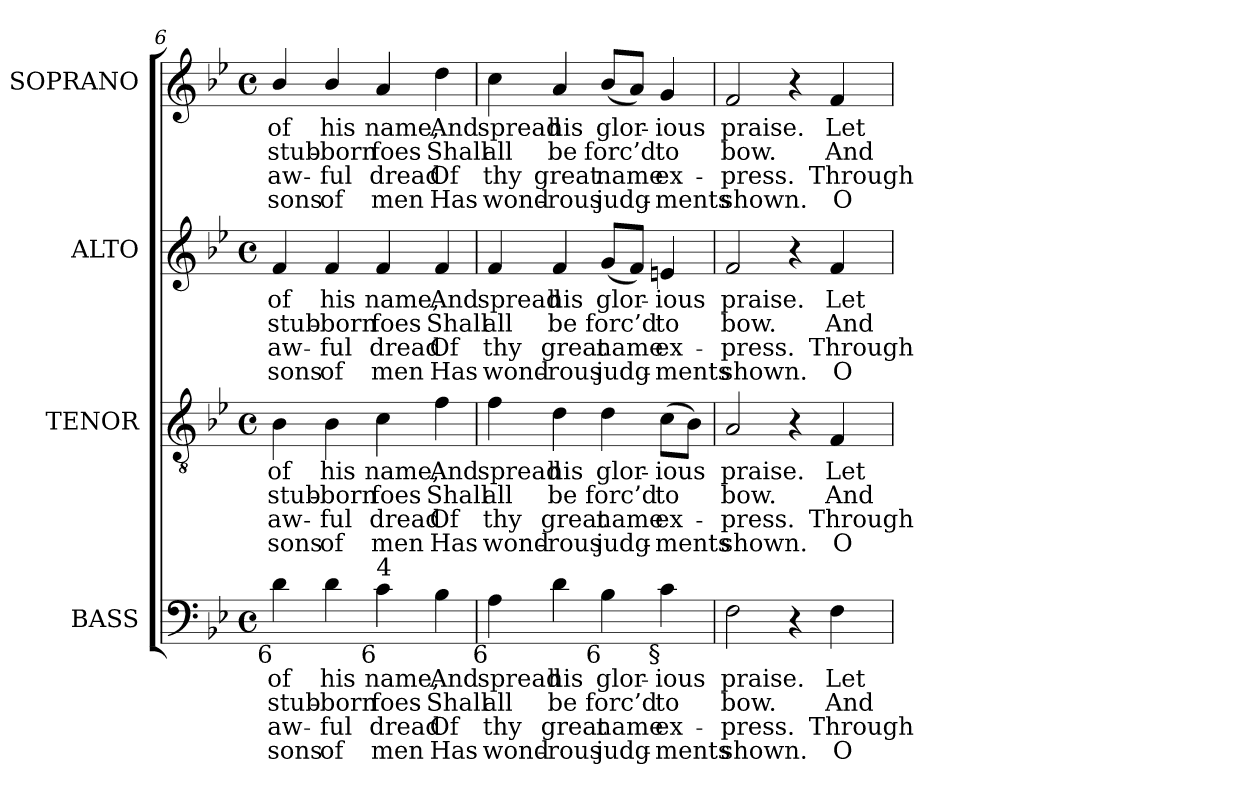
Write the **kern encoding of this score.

**kern	**text	**text	**text	**text	**kern	**text	**text	**text	**text	**kern	**text	**text	**text	**text	**kern	**text	**text	**text	**text
*part4	*part4	*part4	*part4	*part4	*part3	*part3	*part3	*part3	*part3	*part2	*part2	*part2	*part2	*part2	*part1	*part1	*part1	*part1	*part1
*staff4	*staff4	*staff4	*staff4	*staff4	*staff3	*staff3	*staff3	*staff3	*staff3	*staff2	*staff2	*staff2	*staff2	*staff2	*staff1	*staff1	*staff1	*staff1	*staff1
*I"BASS	*	*	*	*	*I"TENOR	*	*	*	*	*I"ALTO	*	*	*	*	*I"SOPRANO	*	*	*	*
*I'B.	*	*	*	*	*I'T.	*	*	*	*	*I'A.	*	*	*	*	*I'S.	*	*	*	*
*clefF4	*	*	*	*	*clefGv2	*	*	*	*	*clefG2	*	*	*	*	*clefG2	*	*	*	*
*	*	*	*	*	*ITrd7c12	*	*	*	*	*	*	*	*	*	*	*	*	*	*
*k[b-e-]	*	*	*	*	*k[b-e-]	*	*	*	*	*k[b-e-]	*	*	*	*	*k[b-e-]	*	*	*	*
*B-:	*	*	*	*	*B-:	*	*	*	*	*B-:	*	*	*	*	*B-:	*	*	*	*
*M4/4	*	*	*	*	*M4/4	*	*	*	*	*M4/4	*	*	*	*	*M4/4	*	*	*	*
*met(c)	*	*	*	*	*met(c)	*	*	*	*	*met(c)	*	*	*	*	*met(c)	*	*	*	*
=6	=6	=6	=6	=6	=6	=6	=6	=6	=6	=6	=6	=6	=6	=6	=6	=6	=6	=6	=6
!	!LO:LY:b:color=#000000	!LO:LY:b:color=#000000	!LO:LY:b:color=#000000	!LO:LY:b:color=#000000	!	!	!	!	!	!	!	!	!	!	!	!	!	!	!
!	!	!	!	!	!	!LO:LY:b:color=#000000	!LO:LY:b:color=#000000	!LO:LY:b:color=#000000	!LO:LY:b:color=#000000	!	!	!	!	!	!	!	!	!	!
!	!	!	!	!	!	!	!	!	!	!	!LO:LY:b:color=#000000	!LO:LY:b:color=#000000	!LO:LY:b:color=#000000	!LO:LY:b:color=#000000	!	!	!	!	!
!LO:TX:b:rj:t=6	!	!	!	!	!	!	!	!	!	!	!	!	!	!	!	!	!	!	!
!	!	!	!	!	!	!	!	!	!	!	!	!	!	!	!	!LO:LY:b:color=#000000	!LO:LY:b:color=#000000	!LO:LY:b:color=#000000	!LO:LY:b:color=#000000
4di\	of	stub-	aw-	-sons	4BB-i\	of	stub-	aw-	-sons	4fi/	of	stub-	aw-	-sons	4b-i/	of	stub-	aw-	-sons
!	!LO:LY:b:color=#000000	!LO:LY:b:color=#000000	!LO:LY:b:color=#000000	!LO:LY:b:color=#000000	!	!	!	!	!	!	!	!	!	!	!	!	!	!	!
!	!	!	!	!	!	!LO:LY:b:color=#000000	!LO:LY:b:color=#000000	!LO:LY:b:color=#000000	!LO:LY:b:color=#000000	!	!	!	!	!	!	!	!	!	!
!	!	!	!	!	!	!	!	!	!	!	!LO:LY:b:color=#000000	!LO:LY:b:color=#000000	!LO:LY:b:color=#000000	!LO:LY:b:color=#000000	!	!	!	!	!
!	!	!	!	!	!	!	!	!	!	!	!	!	!	!	!	!LO:LY:b:color=#000000	!LO:LY:b:color=#000000	!LO:LY:b:color=#000000	!LO:LY:b:color=#000000
4di\	his	-born	ful	of	4BB-i\	his	-born	ful	of	4fi/	his	-born	ful	of	4b-i/	his	-born	ful	of
!	!LO:LY:b:color=#000000	!LO:LY:b:color=#000000	!LO:LY:b:color=#000000	!LO:LY:b:color=#000000	!	!	!	!	!	!	!	!	!	!	!	!	!	!	!
!	!	!	!	!	!	!LO:LY:b:color=#000000	!LO:LY:b:color=#000000	!LO:LY:b:color=#000000	!LO:LY:b:color=#000000	!	!	!	!	!	!	!	!	!	!
!	!	!	!	!	!	!	!	!	!	!	!LO:LY:b:color=#000000	!LO:LY:b:color=#000000	!LO:LY:b:color=#000000	!LO:LY:b:color=#000000	!	!	!	!	!
!LO:TX:b:rj:t=6	!	!	!	!	!	!	!	!	!	!	!	!	!	!	!	!	!	!	!
!LO:TX:t=4	!	!	!	!	!	!	!	!	!	!	!	!	!	!	!	!	!	!	!
!	!	!	!	!	!	!	!	!	!	!	!	!	!	!	!	!LO:LY:b:color=#000000	!LO:LY:b:color=#000000	!LO:LY:b:color=#000000	!LO:LY:b:color=#000000
4ci\	name,	foes	dread	men	4Ci\	name,	foes	dread	men	4fi/	name,	foes	dread	men	4ai/	name,	foes	dread	men
!	!LO:LY:b:color=#000000	!LO:LY:b:color=#000000	!LO:LY:b:color=#000000	!LO:LY:b:color=#000000	!	!	!	!	!	!	!	!	!	!	!	!	!	!	!
!	!	!	!	!	!	!LO:LY:b:color=#000000	!LO:LY:b:color=#000000	!LO:LY:b:color=#000000	!LO:LY:b:color=#000000	!	!	!	!	!	!	!	!	!	!
!	!	!	!	!	!	!	!	!	!	!	!LO:LY:b:color=#000000	!LO:LY:b:color=#000000	!LO:LY:b:color=#000000	!LO:LY:b:color=#000000	!	!	!	!	!
!	!	!	!	!	!	!	!	!	!	!	!	!	!	!	!	!LO:LY:b:color=#000000	!LO:LY:b:color=#000000	!LO:LY:b:color=#000000	!LO:LY:b:color=#000000
4B-i\	And	Shall	Of	Has	4Fi\	And	Shall	Of	Has	4fi/	And	Shall	Of	Has	4ddi\	And	Shall	Of	Has
=7	=7	=7	=7	=7	=7	=7	=7	=7	=7	=7	=7	=7	=7	=7	=7	=7	=7	=7	=7
!	!LO:LY:b:color=#000000	!LO:LY:b:color=#000000	!LO:LY:b:color=#000000	!LO:LY:b:color=#000000	!	!	!	!	!	!	!	!	!	!	!	!	!	!	!
!	!	!	!	!	!	!LO:LY:b:color=#000000	!LO:LY:b:color=#000000	!LO:LY:b:color=#000000	!LO:LY:b:color=#000000	!	!	!	!	!	!	!	!	!	!
!	!	!	!	!	!	!	!	!	!	!	!LO:LY:b:color=#000000	!LO:LY:b:color=#000000	!LO:LY:b:color=#000000	!LO:LY:b:color=#000000	!	!	!	!	!
!LO:TX:b:rj:t=6	!	!	!	!	!	!	!	!	!	!	!	!	!	!	!	!	!	!	!
!	!	!	!	!	!	!	!	!	!	!	!	!	!	!	!	!LO:LY:b:color=#000000	!LO:LY:b:color=#000000	!LO:LY:b:color=#000000	!LO:LY:b:color=#000000
4Ai\	spread	all	thy	wond-	4Fi\	spread	all	thy	wond-	4fi/	spread	all	thy	wond-	4cci\	spread	all	thy	wond-
!	!LO:LY:b:color=#000000	!LO:LY:b:color=#000000	!LO:LY:b:color=#000000	!LO:LY:b:color=#000000	!	!	!	!	!	!	!	!	!	!	!	!	!	!	!
!	!	!	!	!	!	!LO:LY:b:color=#000000	!LO:LY:b:color=#000000	!LO:LY:b:color=#000000	!LO:LY:b:color=#000000	!	!	!	!	!	!	!	!	!	!
!	!	!	!	!	!	!	!	!	!	!	!LO:LY:b:color=#000000	!LO:LY:b:color=#000000	!LO:LY:b:color=#000000	!LO:LY:b:color=#000000	!	!	!	!	!
!	!	!	!	!	!	!	!	!	!	!	!	!	!	!	!	!LO:LY:b:color=#000000	!LO:LY:b:color=#000000	!LO:LY:b:color=#000000	!LO:LY:b:color=#000000
4di\	his	be	-great	rous	4Di\	his	be	-great	rous	4fi/	his	be	-great	rous	4ai/	his	be	-great	rous
!	!LO:LY:b:color=#000000	!LO:LY:b:color=#000000	!LO:LY:b:color=#000000	!LO:LY:b:color=#000000	!	!	!	!	!	!	!	!	!	!	!	!	!	!	!
!	!	!	!	!	!	!LO:LY:b:color=#000000	!LO:LY:b:color=#000000	!LO:LY:b:color=#000000	!LO:LY:b:color=#000000	!	!	!	!	!	!	!	!	!	!
!	!	!	!	!	!	!	!	!	!	!	!LO:LY:b:color=#000000	!LO:LY:b:color=#000000	!LO:LY:b:color=#000000	!LO:LY:b:color=#000000	!	!	!	!	!
!LO:TX:b:rj:t=6	!	!	!	!	!	!	!	!	!	!	!	!	!	!	!	!	!	!	!
!	!	!	!	!	!	!	!	!	!	!	!	!	!	!	!	!LO:LY:b:color=#000000	!LO:LY:b:color=#000000	!LO:LY:b:color=#000000	!LO:LY:b:color=#000000
4B-i\	glor-	forc’d	name	judg-	4Di\	glor-	forc’d	name	judg-	(8gi/L	glor-	forc’d	name	judg-	(8b-i/L	glor-	forc’d	name	judg-
.	.	.	.	.	.	.	.	.	.	8fi/J)	.	.	.	.	8ai/J)	.	.	.	.
!	!LO:LY:b:color=#000000	!LO:LY:b:color=#000000	!LO:LY:b:color=#000000	!LO:LY:b:color=#000000	!	!	!	!	!	!	!	!	!	!	!	!	!	!	!
!	!	!	!	!	!	!LO:LY:b:color=#000000	!LO:LY:b:color=#000000	!LO:LY:b:color=#000000	!LO:LY:b:color=#000000	!	!	!	!	!	!	!	!	!	!
!	!	!	!	!	!	!	!	!	!	!	!LO:LY:b:color=#000000	!LO:LY:b:color=#000000	!LO:LY:b:color=#000000	!LO:LY:b:color=#000000	!	!	!	!	!
!LO:TX:b:rj:t=§	!	!	!	!	!	!	!	!	!	!	!	!	!	!	!	!	!	!	!
!	!	!	!	!	!	!	!	!	!	!	!	!	!	!	!	!LO:LY:b:color=#000000	!LO:LY:b:color=#000000	!LO:LY:b:color=#000000	!LO:LY:b:color=#000000
4ci\	-ious	to	-ex-	-ments	(8Ci\L	-ious	to	-ex-	-ments	4eni/	-ious	to	-ex-	-ments	4gi/	-ious	to	-ex-	-ments
.	.	.	.	.	8BB-i\J)	.	.	.	.	.	.	.	.	.	.	.	.	.	.
=8	=8	=8	=8	=8	=8	=8	=8	=8	=8	=8	=8	=8	=8	=8	=8	=8	=8	=8	=8
!	!LO:LY:b:color=#000000	!LO:LY:b:color=#000000	!LO:LY:b:color=#000000	!LO:LY:b:color=#000000	!	!	!	!	!	!	!	!	!	!	!	!	!	!	!
!	!	!	!	!	!	!LO:LY:b:color=#000000	!LO:LY:b:color=#000000	!LO:LY:b:color=#000000	!LO:LY:b:color=#000000	!	!	!	!	!	!	!	!	!	!
!	!	!	!	!	!	!	!	!	!	!	!LO:LY:b:color=#000000	!LO:LY:b:color=#000000	!LO:LY:b:color=#000000	!LO:LY:b:color=#000000	!	!	!	!	!
!	!	!	!	!	!	!	!	!	!	!	!	!	!	!	!	!LO:LY:b:color=#000000	!LO:LY:b:color=#000000	!LO:LY:b:color=#000000	!LO:LY:b:color=#000000
2Fi\	praise.	bow.	press.	shown.	2AAi/	praise.	bow.	press.	shown.	2fi/	praise.	bow.	press.	shown.	2fi/	praise.	bow.	press.	shown.
4r	.	.	.	.	4r	.	.	.	.	4r	.	.	.	.	4r	.	.	.	.
!	!LO:LY:b:color=#000000	!LO:LY:b:color=#000000	!LO:LY:b:color=#000000	!LO:LY:b:color=#000000	!	!	!	!	!	!	!	!	!	!	!	!	!	!	!
!	!	!	!	!	!	!LO:LY:b:color=#000000	!LO:LY:b:color=#000000	!LO:LY:b:color=#000000	!LO:LY:b:color=#000000	!	!	!	!	!	!	!	!	!	!
!	!	!	!	!	!	!	!	!	!	!	!LO:LY:b:color=#000000	!LO:LY:b:color=#000000	!LO:LY:b:color=#000000	!LO:LY:b:color=#000000	!	!	!	!	!
!	!	!	!	!	!	!	!	!	!	!	!	!	!	!	!	!LO:LY:b:color=#000000	!LO:LY:b:color=#000000	!LO:LY:b:color=#000000	!LO:LY:b:color=#000000
4Fi\	Let	And	Through	O	4FFi/	Let	And	Through	O	4fi/	Let	And	Through	O	4fi/	Let	And	Through	O
=	=	=	=	=	=	=	=	=	=	=	=	=	=	=	=	=	=	=	=
*-	*-	*-	*-	*-	*-	*-	*-	*-	*-	*-	*-	*-	*-	*-	*-	*-	*-	*-	*-
